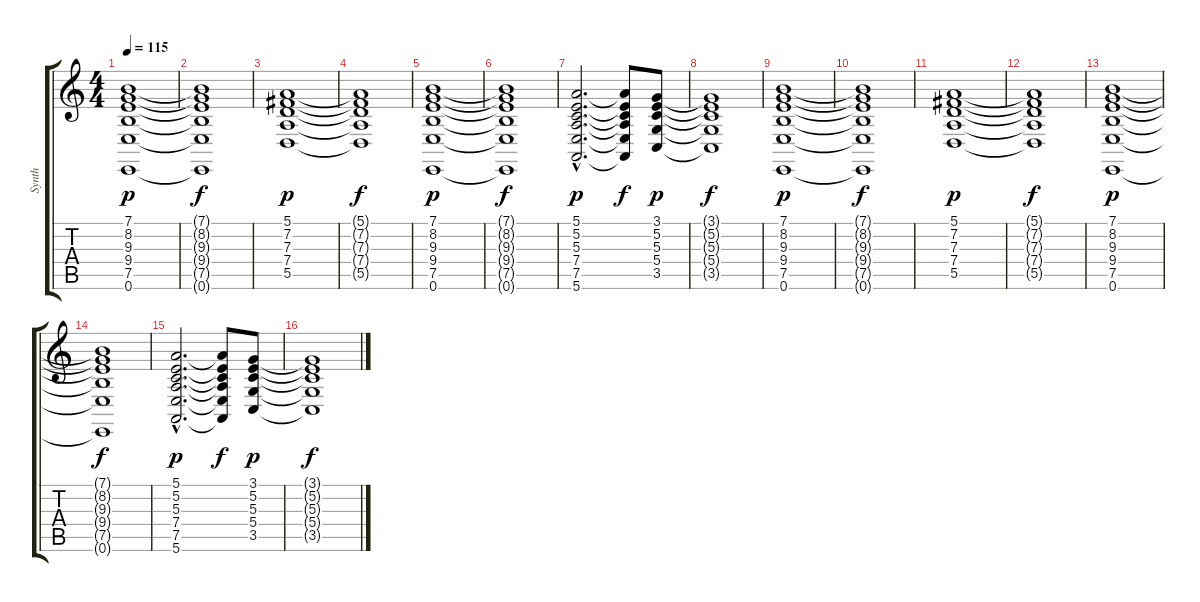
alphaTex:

\track ("Synth" "Synth") {instrument stringensemble1}
\staff {score tabs}
\tuning (E4 B3 G3 D3 A2 E2) {hide}
\ts (4 4)
\tempo 115
\clef g2
\ks c
(7.1 8.2 9.3 9.4 7.5 0.6).1{dy p} |
(7.1{t} 8.2{t} 9.3{t} 9.4{t} 7.5{t} 0.6{t}).1{dy f} |
(5.1 7.2 7.3 7.4 5.5).1{dy p} |
(5.1{t} 7.2{t} 7.3{t} 7.4{t} 5.5{t}).1{dy f} |
(7.1 8.2 9.3 9.4 7.5 0.6).1{dy p} |
(7.1{t} 8.2{t} 9.3{t} 9.4{t} 7.5{t} 0.6{t}).1{dy f} |
(5.1{hac} 5.2{hac} 5.3{hac} 7.4{hac} 7.5{hac} 5.6{hac}).2{d dy p} (5.1{t} 5.2{t} 5.3{t} 7.4{t} 7.5{t} 5.6{t}).8{dy f} (3.1 5.2 5.3 5.4 3.5).8{dy p} |
(3.1{t} 5.2{t} 5.3{t} 5.4{t} 3.5{t}).1{dy f} |
(7.1 8.2 9.3 9.4 7.5 0.6).1{dy p} |
(7.1{t} 8.2{t} 9.3{t} 9.4{t} 7.5{t} 0.6{t}).1{dy f} |
(5.1 7.2 7.3 7.4 5.5).1{dy p} |
(5.1{t} 7.2{t} 7.3{t} 7.4{t} 5.5{t}).1{dy f} |
(7.1 8.2 9.3 9.4 7.5 0.6).1{dy p} |
(7.1{t} 8.2{t} 9.3{t} 9.4{t} 7.5{t} 0.6{t}).1{dy f} |
(5.1{hac} 5.2{hac} 5.3{hac} 7.4{hac} 7.5{hac} 5.6{hac}).2{d dy p} (5.1{t} 5.2{t} 5.3{t} 7.4{t} 7.5{t} 5.6{t}).8{dy f} (3.1 5.2 5.3 5.4 3.5).8{dy p} |
(3.1{t} 5.2{t} 5.3{t} 5.4{t} 3.5{t}).1{dy f}
